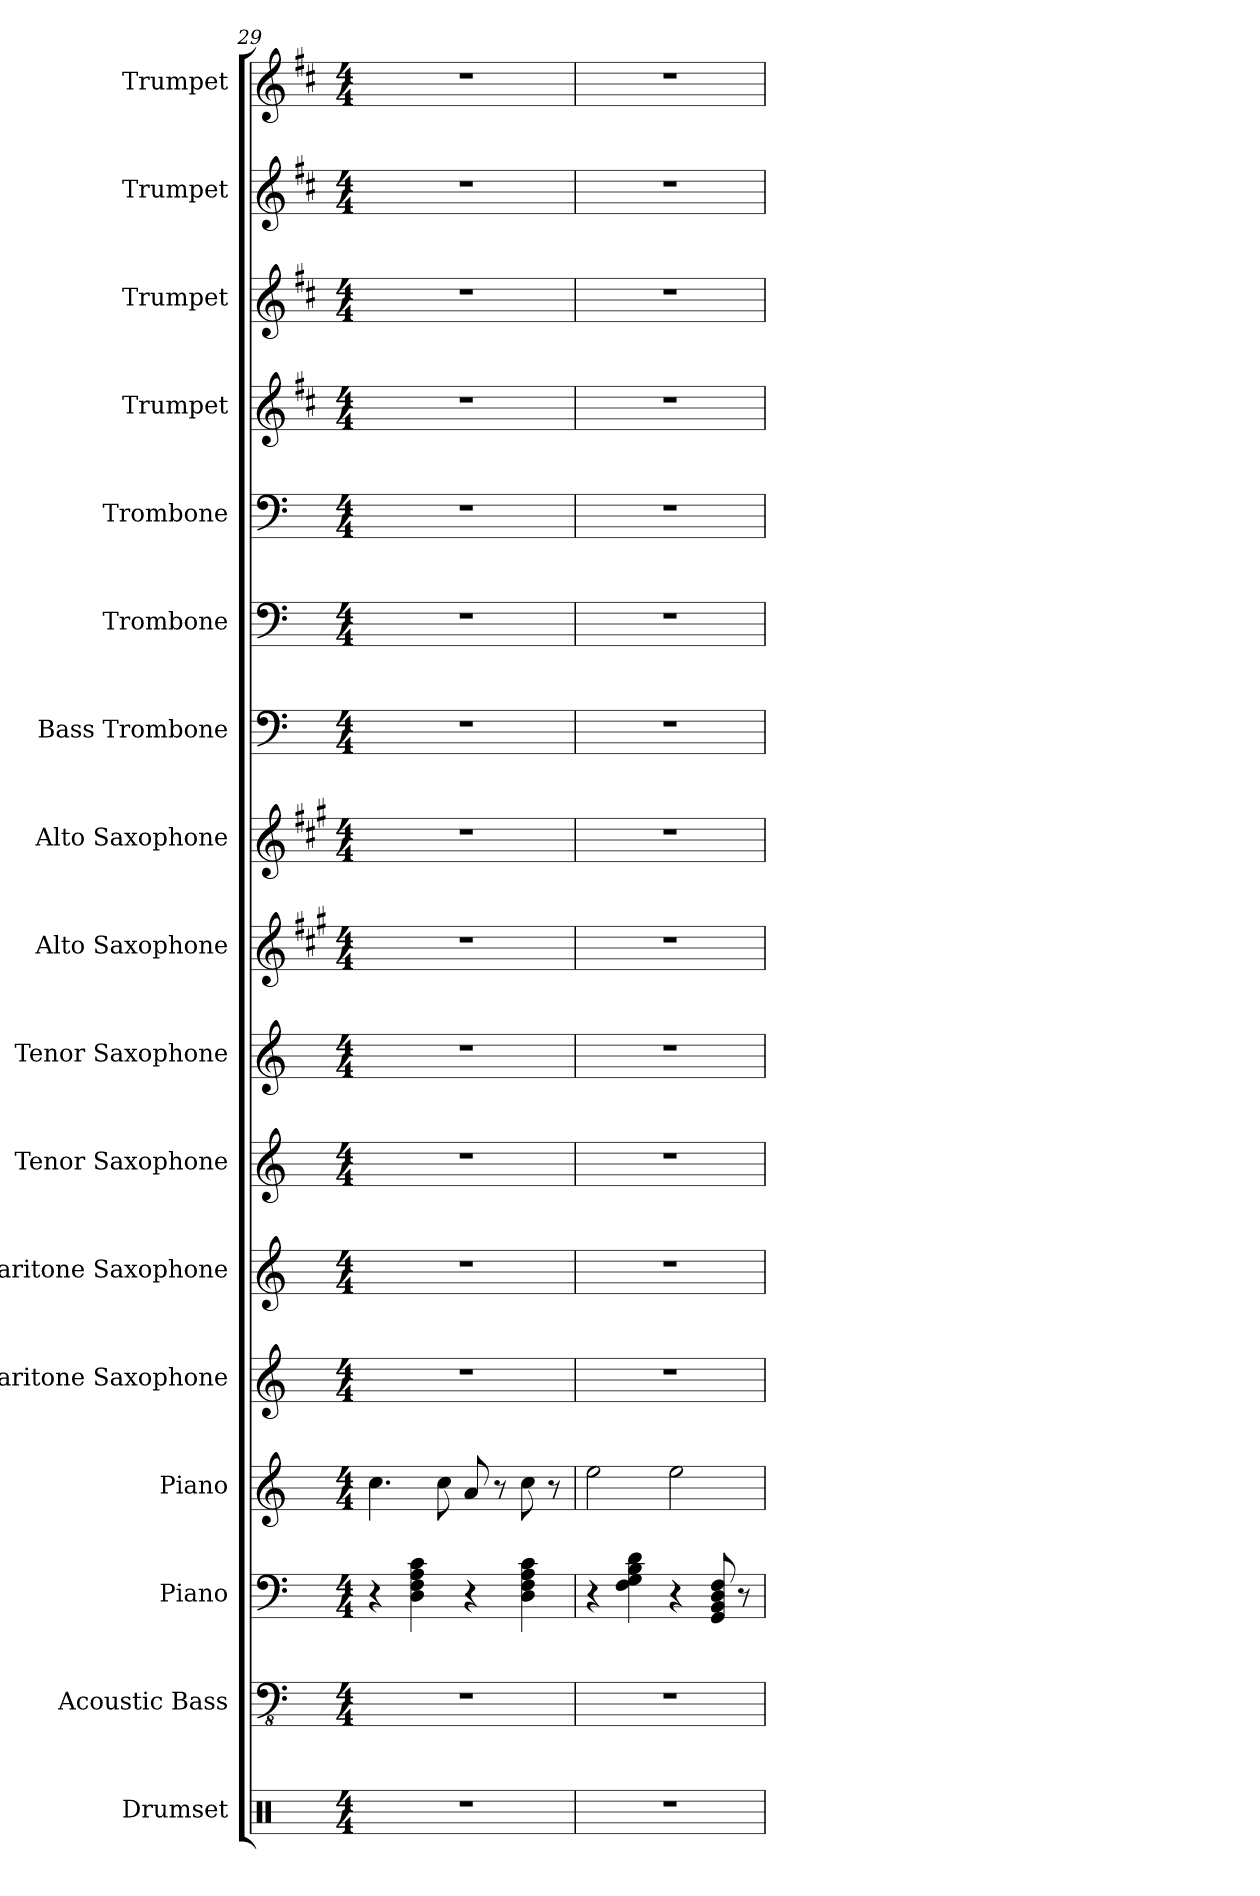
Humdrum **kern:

**kern	**kern	**kern	**kern	**kern	**kern	**kern	**kern	**kern	**kern	**kern	**kern	**kern	**kern	**kern	**kern	**kern
*part17	*part16	*part15	*part14	*part13	*part12	*part11	*part10	*part9	*part8	*part7	*part6	*part5	*part4	*part3	*part2	*part1
*staff17	*staff16	*staff15	*staff14	*staff13	*staff12	*staff11	*staff10	*staff9	*staff8	*staff7	*staff6	*staff5	*staff4	*staff3	*staff2	*staff1
*I"Drumset	*I"Acoustic Bass	*I"Piano	*I"Piano	*I"Baritone Saxophone	*I"Baritone Saxophone	*I"Tenor Saxophone	*I"Tenor Saxophone	*I"Alto Saxophone	*I"Alto Saxophone	*I"Bass Trombone	*I"Trombone	*I"Trombone	*I"Trumpet	*I"Trumpet	*I"Trumpet	*I"Trumpet
*I'Drs.	*I'Bass	*I'Pno.	*I'Pno.	*I'Bar. Sax.	*I'Bar. Sax.	*I'T. Sax.	*I'T. Sax.	*I'A. Sax.	*I'A. Sax.	*I'B. Tbn.	*I'Tbn.	*I'Tbn.	*I'Tpt.	*I'Tpt.	*I'Tpt.	*I'Tpt.
!!LO:PB:g=z
*clefX	*clefFv4	*clefF4	*clefG2	*clefG2	*clefG2	*clefG2	*clefG2	*clefG2	*clefG2	*clefF4	*clefF4	*clefF4	*clefG2	*clefG2	*clefG2	*clefG2
*	*	*	*	*ITrd12c21	*ITrd12c21	*ITrd8c14	*ITrd8c14	*ITrd5c9	*ITrd5c9	*	*	*	*ITrd1c2	*ITrd1c2	*ITrd1c2	*ITrd1c2
*k[]	*k[]	*k[]	*k[]	*k[]	*k[]	*k[]	*k[]	*k[]	*k[]	*k[]	*k[]	*k[]	*k[]	*k[]	*k[]	*k[]
*M4/4	*M4/4	*M4/4	*M4/4	*M4/4	*M4/4	*M4/4	*M4/4	*M4/4	*M4/4	*M4/4	*M4/4	*M4/4	*M4/4	*M4/4	*M4/4	*M4/4
=29	=29	=29	=29	=29	=29	=29	=29	=29	=29	=29	=29	=29	=29	=29	=29	=29
1r	1r	4r	4.cc\	1r	1r	1r	1r	1r	1r	1r	1r	1r	1r	1r	1r	1r
.	.	4D\ 4F\ 4A\ 4c\	.	.	.	.	.	.	.	.	.	.	.	.	.	.
.	.	.	8cc\	.	.	.	.	.	.	.	.	.	.	.	.	.
.	.	4r	8a/	.	.	.	.	.	.	.	.	.	.	.	.	.
.	.	.	8r	.	.	.	.	.	.	.	.	.	.	.	.	.
.	.	4D\ 4F\ 4A\ 4c\	8cc\	.	.	.	.	.	.	.	.	.	.	.	.	.
.	.	.	8r	.	.	.	.	.	.	.	.	.	.	.	.	.
=30	=30	=30	=30	=30	=30	=30	=30	=30	=30	=30	=30	=30	=30	=30	=30	=30
1r	1r	4r	2ee\	1r	1r	1r	1r	1r	1r	1r	1r	1r	1r	1r	1r	1r
.	.	4F\ 4G\ 4B\ 4d\	.	.	.	.	.	.	.	.	.	.	.	.	.	.
.	.	4r	2ee\	.	.	.	.	.	.	.	.	.	.	.	.	.
.	.	8GG/ 8BB/ 8D/ 8F/	.	.	.	.	.	.	.	.	.	.	.	.	.	.
.	.	8r	.	.	.	.	.	.	.	.	.	.	.	.	.	.
=	=	=	=	=	=	=	=	=	=	=	=	=	=	=	=	=
*-	*-	*-	*-	*-	*-	*-	*-	*-	*-	*-	*-	*-	*-	*-	*-	*-
